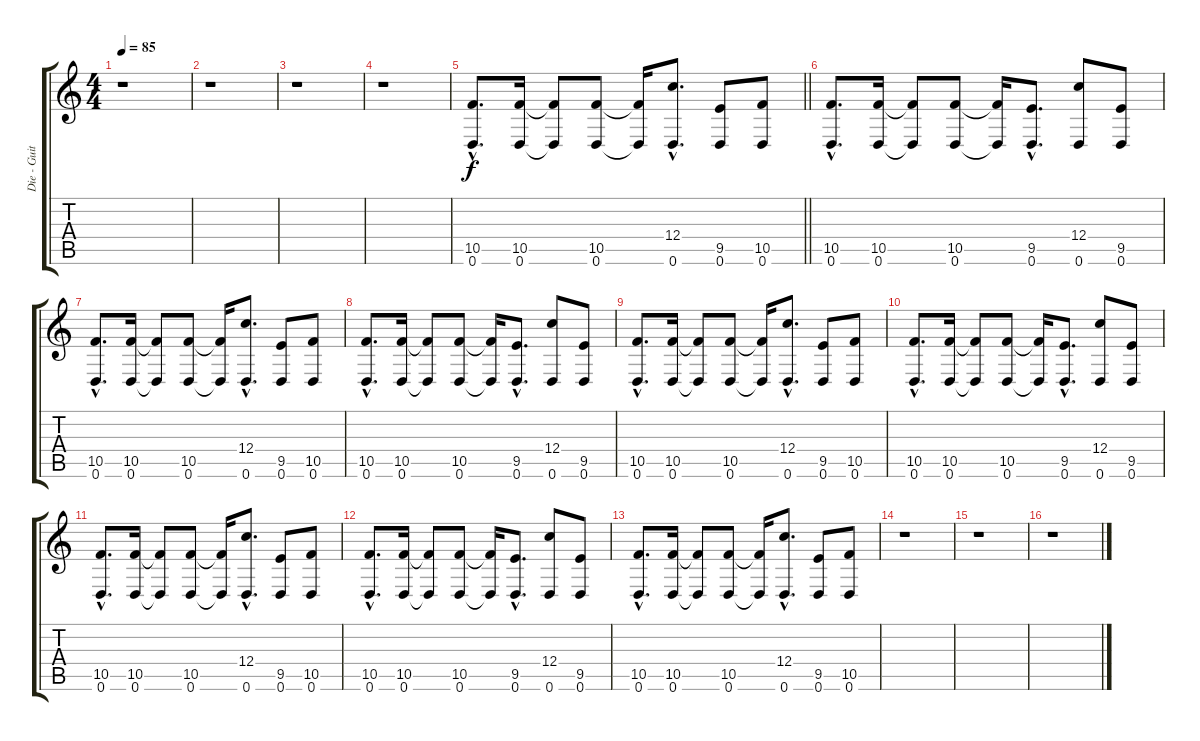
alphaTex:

\track ("Die - Guitar 1" "Die - Guit") {instrument electricguitarclean}
\staff {score tabs}
\tuning (D4 A3 F3 C3 G2 D2) {hide}
\ts (4 4)
\tempo 85
\clef g2
\ks c
r.1{dy f} |
r.1 |
r.1 |
r.1 |
\barLineRight lightlight
(10.5{hac} 0.6{hac}).8{d} (10.5 0.6).16 (10.5{t} 0.6{t}).8 (10.5 0.6).8 (10.5{t} 0.6{t}).16 (12.4{hac} 0.6{hac}).8{d} (9.5 0.6).8 (10.5 0.6).8 |
(10.5{hac} 0.6{hac}).8{d} (10.5 0.6).16 (10.5{t} 0.6{t}).8 (10.5 0.6).8 (10.5{t} 0.6{t}).16 (9.5{hac} 0.6{hac}).8{d} (12.4 0.6).8 (9.5 0.6).8 |
(10.5{hac} 0.6{hac}).8{d} (10.5 0.6).16 (10.5{t} 0.6{t}).8 (10.5 0.6).8 (10.5{t} 0.6{t}).16 (12.4{hac} 0.6{hac}).8{d} (9.5 0.6).8 (10.5 0.6).8 |
(10.5{hac} 0.6{hac}).8{d} (10.5 0.6).16 (10.5{t} 0.6{t}).8 (10.5 0.6).8 (10.5{t} 0.6{t}).16 (9.5{hac} 0.6{hac}).8{d} (12.4 0.6).8 (9.5 0.6).8 |
(10.5{hac} 0.6{hac}).8{d} (10.5 0.6).16 (10.5{t} 0.6{t}).8 (10.5 0.6).8 (10.5{t} 0.6{t}).16 (12.4{hac} 0.6{hac}).8{d} (9.5 0.6).8 (10.5 0.6).8 |
(10.5{hac} 0.6{hac}).8{d} (10.5 0.6).16 (10.5{t} 0.6{t}).8 (10.5 0.6).8 (10.5{t} 0.6{t}).16 (9.5{hac} 0.6{hac}).8{d} (12.4 0.6).8 (9.5 0.6).8 |
(10.5{hac} 0.6{hac}).8{d} (10.5 0.6).16 (10.5{t} 0.6{t}).8 (10.5 0.6).8 (10.5{t} 0.6{t}).16 (12.4{hac} 0.6{hac}).8{d} (9.5 0.6).8 (10.5 0.6).8 |
(10.5{hac} 0.6{hac}).8{d} (10.5 0.6).16 (10.5{t} 0.6{t}).8 (10.5 0.6).8 (10.5{t} 0.6{t}).16 (9.5{hac} 0.6{hac}).8{d} (12.4 0.6).8 (9.5 0.6).8 |
(10.5{hac} 0.6{hac}).8{d} (10.5 0.6).16 (10.5{t} 0.6{t}).8 (10.5 0.6).8 (10.5{t} 0.6{t}).16 (12.4{hac} 0.6{hac}).8{d} (9.5 0.6).8 (10.5 0.6).8 |
r.1 |
r.1 |
r.1
